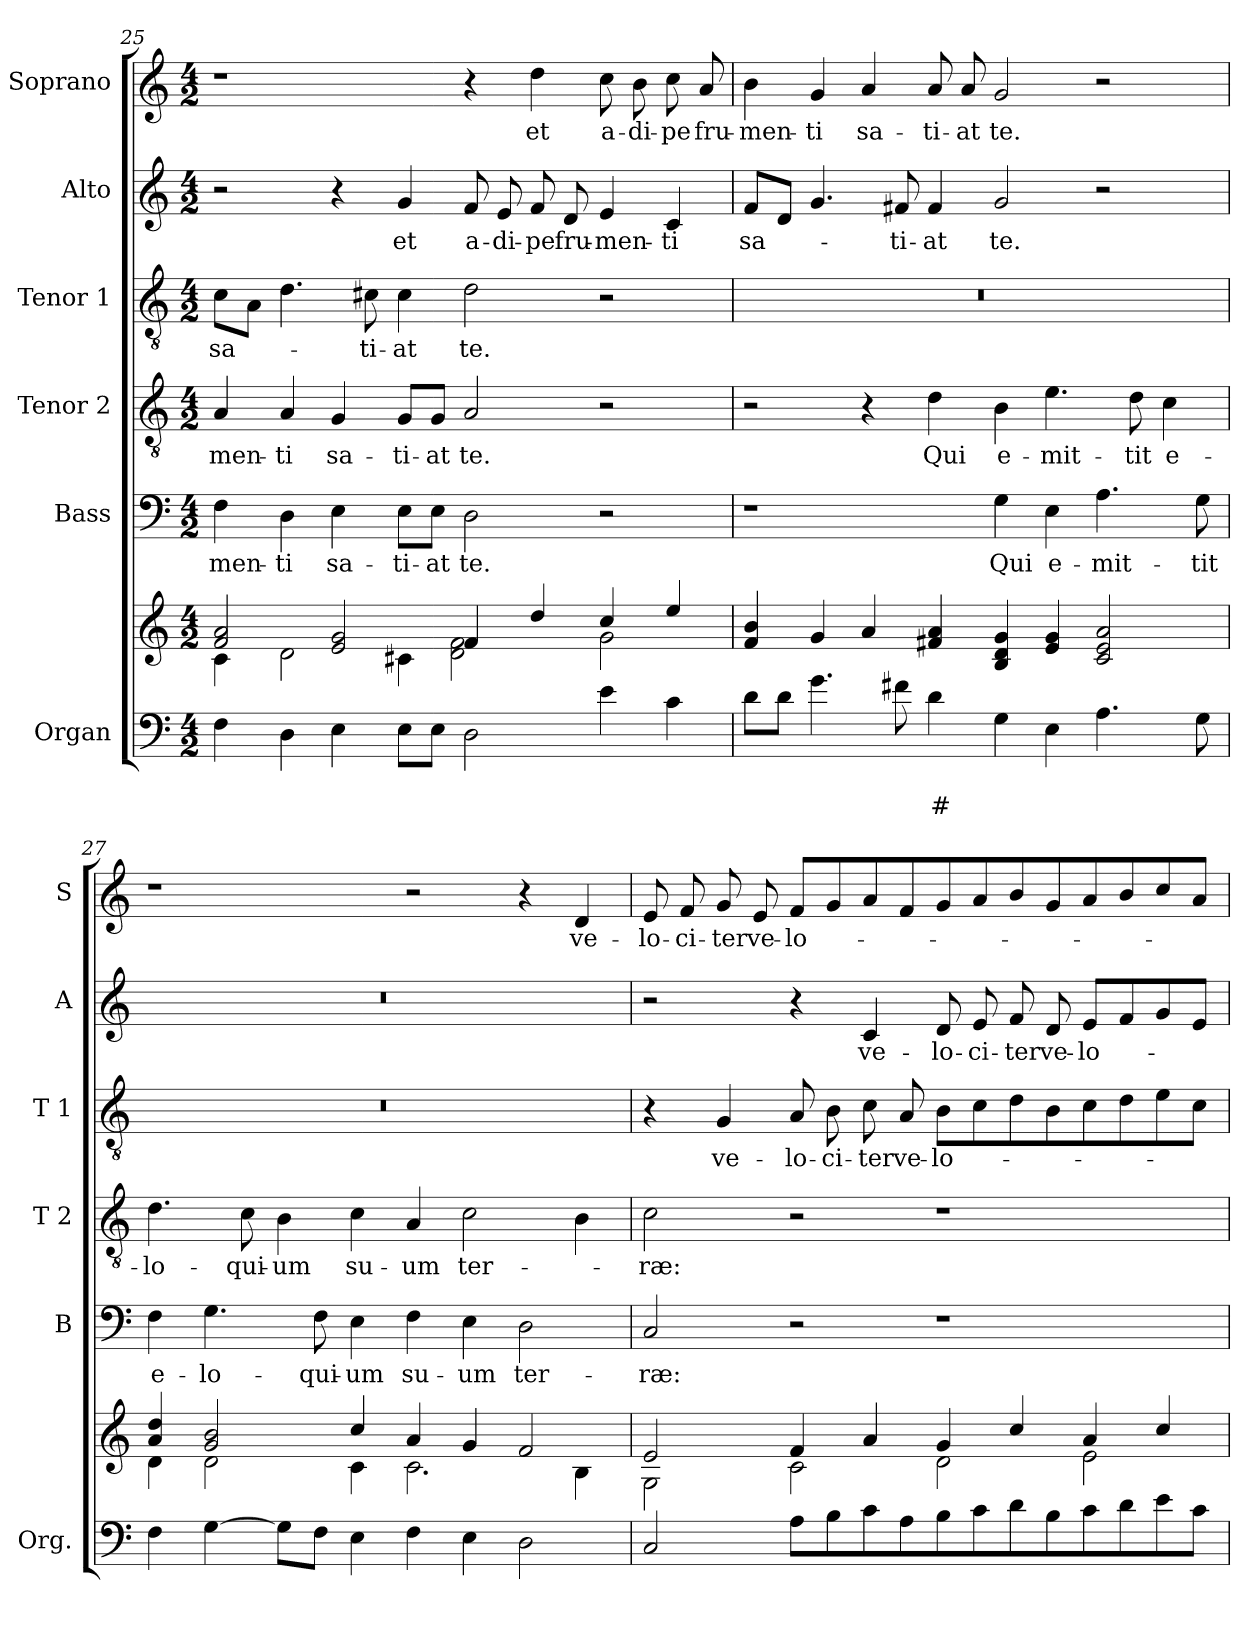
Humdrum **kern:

**kern	**text	**text	**kern	**kern	**text	**kern	**text	**kern	**text	**kern	**text	**kern	**text
*part6	*part6	*part6	*part6	*part5	*part5	*part4	*part4	*part3	*part3	*part2	*part2	*part1	*part1
*staff7	*staff7	*staff7	*staff6	*staff5	*staff5	*staff4	*staff4	*staff3	*staff3	*staff2	*staff2	*staff1	*staff1
*I"Organ	*	*	*	*I"Bass	*	*I"Tenor 2	*	*I"Tenor 1	*	*I"Alto	*	*I"Soprano	*
*I'Org.	*	*	*	*I'B	*	*I'T 2	*	*I'T 1	*	*I'A	*	*I'S	*
*clefF4	*	*	*clefG2	*clefF4	*	*clefGv2	*	*clefGv2	*	*clefG2	*	*clefG2	*
*k[]	*	*	*k[]	*k[]	*	*k[]	*	*k[]	*	*k[]	*	*k[]	*
*C:	*	*	*C:	*C:	*	*C:	*	*C:	*	*C:	*	*C:	*
*M4/2	*	*	*M4/2	*M4/2	*	*M4/2	*	*M4/2	*	*M4/2	*	*M4/2	*
=25	=25	=25	=25	=25	=25	=25	=25	=25	=25	=25	=25	=25	=25
*	*	*	*^	*	*	*	*	*	*	*	*	*	*
!	!	!	!	!	!	!LO:LY:b	!	!LO:LY:b	!	!LO:LY:b	!	!	!	!
4F\	.	.	2f!/ 2a!/	4c!\	4F\	-men-	4A/	-men-	8c\L	sa-	2r	.	1r	.
.	.	.	.	.	.	.	.	.	8A\J	.	.	.	.	.
!	!	!	!	!	!	!LO:LY:b	!	!LO:LY:b	!	!	!	!	!	!
4D\	.	.	.	2d!\	4D\	-ti	4A/	-ti	4.d\	.	.	.	.	.
!	!	!	!	!	!	!LO:LY:b	!	!LO:LY:b	!	!	!	!	!	!
4E\	.	.	2e!/ 2g!/	.	4E\	sa-	4G/	sa-	.	.	4r	.	.	.
!	!	!	!	!	!	!	!	!	!	!LO:LY:b	!	!	!	!
.	.	.	.	.	.	.	.	.	8c#X\	-ti-	.	.	.	.
!	!	!	!	!	!	!LO:LY:b	!	!LO:LY:b	!	!LO:LY:b	!	!LO:LY:b	!	!
8E\L	.	.	.	4c#X!\	8E\L	-ti-	8G/L	-ti-	4c#\	-at	4g/	et	.	.
!	!	!	!	!	!	!LO:LY:b	!	!LO:LY:b	!	!	!	!	!	!
8E\J	.	.	.	.	8E\J	-at	8G/J	-at	.	.	.	.	.	.
!	!	!	!	!	!	!LO:LY:b	!	!LO:LY:b	!	!LO:LY:b	!	!LO:LY:b	!	!
2D\	.	.	4f!/	2d!\ 2f!\	2D\	te.	2A/	te.	2d\	te.	8f/	a-	4r	.
!	!	!	!	!	!	!	!	!	!	!	!	!LO:LY:b	!	!
.	.	.	.	.	.	.	.	.	.	.	8e/	-di-	.	.
!	!	!	!	!	!	!	!	!	!	!	!	!LO:LY:b	!	!LO:LY:b
.	.	.	4dd!/	.	.	.	.	.	.	.	8f/	-pe	4dd\	et
!	!	!	!	!	!	!	!	!	!	!	!	!LO:LY:b	!	!
.	.	.	.	.	.	.	.	.	.	.	8d/	fru-	.	.
!	!	!	!	!	!	!	!	!	!	!	!	!LO:LY:b	!	!LO:LY:b
4e\	.	.	4cc!/	2g!\	2r	.	2r	.	2r	.	4e/	-men-	8cc\	a-
!	!	!	!	!	!	!	!	!	!	!	!	!	!	!LO:LY:b
.	.	.	.	.	.	.	.	.	.	.	.	.	8b\	-di-
!	!	!	!	!	!	!	!	!	!	!	!	!LO:LY:b	!	!LO:LY:b
4c\	.	.	4ee!/	.	.	.	.	.	.	.	4c/	-ti	8cc\	-pe
!	!	!	!	!	!	!	!	!	!	!	!	!	!	!LO:LY:b
.	.	.	.	.	.	.	.	.	.	.	.	.	8a/	fru-
*	*	*	*v	*v	*	*	*	*	*	*	*	*	*	*
!!LO:PB:g=z
=26	=26	=26	=26	=26	=26	=26	=26	=26	=26	=26	=26	=26	=26
!	!	!	!	!	!	!	!	!	!	!	!LO:LY:b	!	!LO:LY:b
8d\L	.	.	4f!/ 4b!/	1r	.	2r	.	0r	.	8f/L	sa-	4b\	-men-
8d\J	.	.	.	.	.	.	.	.	.	8d/J	.	.	.
!	!	!	!	!	!	!	!	!	!	!	!	!	!LO:LY:b
4.g\	.	.	4g!/	.	.	.	.	.	.	4.g/	.	4g/	-ti
!	!	!	!	!	!	!	!	!	!	!	!	!	!LO:LY:b
.	.	.	4a!/	.	.	4r	.	.	.	.	.	4a/	sa-
!	!	!	!	!	!	!	!	!	!	!	!LO:LY:b	!	!
8f#X\	.	.	.	.	.	.	.	.	.	8f#X/	-ti-	.	.
!	!	!LO:LY:b	!	!	!	!	!LO:LY:b	!	!	!	!LO:LY:b	!	!LO:LY:b
4d\	.	#	4f#X!/ 4a!/	.	.	4d\	Qui	.	.	4f#/	-at	8a/	-ti-
!	!	!	!	!	!	!	!	!	!	!	!	!	!LO:LY:b
.	.	.	.	.	.	.	.	.	.	.	.	8a/	-at
!	!	!	!	!	!LO:LY:b	!	!LO:LY:b	!	!	!	!LO:LY:b	!	!LO:LY:b
4G\	.	.	4B!/ 4d!/ 4g!/	4G\	Qui	4B\	e-	.	.	2g/	te.	2g/	te.
!	!	!	!	!	!LO:LY:b	!	!LO:LY:b	!	!	!	!	!	!
4E\	.	.	4e!/ 4g!/	4E\	e-	4.e\	-mit-	.	.	.	.	.	.
!	!	!	!	!	!LO:LY:b	!	!	!	!	!	!	!	!
4.A\	.	.	2c!/ 2e!/ 2a!/	4.A\	-mit-	.	.	.	.	2r	.	2r	.
!	!	!	!	!	!	!	!LO:LY:b	!	!	!	!	!	!
.	.	.	.	.	.	8d\	-tit	.	.	.	.	.	.
!	!	!	!	!	!	!	!LO:LY:b	!	!	!	!	!	!
.	.	.	.	.	.	4c\	e-	.	.	.	.	.	.
!	!	!	!	!	!LO:LY:b	!	!	!	!	!	!	!	!
8G\	.	.	.	8G\	-tit	.	.	.	.	.	.	.	.
=27	=27	=27	=27	=27	=27	=27	=27	=27	=27	=27	=27	=27	=27
*	*	*	*^	*	*	*	*	*	*	*	*	*	*
!	!	!	!	!	!	!LO:LY:b	!	!LO:LY:b	!	!	!	!	!	!
4F\	.	.	4a!/ 4dd!/	4d!\	4F\	e-	4.d\	-lo-	0r	.	0r	.	1r	.
!	!	!	!	!	!	!LO:LY:b	!	!	!	!	!	!	!	!
[4G\	.	.	2g!/ 2b!/	2d!\	4.G\	-lo-	.	.	.	.	.	.	.	.
!	!	!	!	!	!	!	!	!LO:LY:b	!	!	!	!	!	!
.	.	.	.	.	.	.	8c\	-qui-	.	.	.	.	.	.
!	!	!	!	!	!	!	!	!LO:LY:b	!	!	!	!	!	!
8G\L]	.	.	.	.	.	.	4B\	-um	.	.	.	.	.	.
!	!	!	!	!	!	!LO:LY:b	!	!	!	!	!	!	!	!
8F\J	.	.	.	.	8F\	-qui-	.	.	.	.	.	.	.	.
!	!	!	!	!	!	!LO:LY:b	!	!LO:LY:b	!	!	!	!	!	!
4E\	.	.	4cc!/	4c!\	4E\	-um	4c\	su-	.	.	.	.	.	.
!	!	!	!	!	!	!LO:LY:b	!	!LO:LY:b	!	!	!	!	!	!
4F\	.	.	4a!/	2.c!\	4F\	su-	4A/	-um	.	.	.	.	2r	.
!	!	!	!	!	!	!LO:LY:b	!	!LO:LY:b	!	!	!	!	!	!
4E\	.	.	4g!/	.	4E\	-um	2c\	ter-	.	.	.	.	.	.
!	!	!	!	!	!	!LO:LY:b	!	!	!	!	!	!	!	!
2D\	.	.	2f!/	.	2D\	ter-	.	.	.	.	.	.	4r	.
!	!	!	!	!	!	!	!	!	!	!	!	!	!	!LO:LY:b
.	.	.	.	4B!\	.	.	4B\	.	.	.	.	.	4d/	ve-
!!LO:LB:g=z
=28	=28	=28	=28	=28	=28	=28	=28	=28	=28	=28	=28	=28	=28	=28
!	!	!	!	!	!	!LO:LY:b	!	!LO:LY:b	!	!	!	!	!	!LO:LY:b
2C/	.	.	2e!/	2G!\	2C/	-ræ:	2c\	-ræ:	4r	.	2r	.	8e/	-lo-
!	!	!	!	!	!	!	!	!	!	!	!	!	!	!LO:LY:b
.	.	.	.	.	.	.	.	.	.	.	.	.	8f/	-ci-
!	!	!	!	!	!	!	!	!	!	!LO:LY:b	!	!	!	!LO:LY:b
.	.	.	.	.	.	.	.	.	4G/	ve-	.	.	8g/	-ter
!	!	!	!	!	!	!	!	!	!	!	!	!	!	!LO:LY:b
.	.	.	.	.	.	.	.	.	.	.	.	.	8e/	ve-
!	!	!	!	!	!	!	!	!	!	!LO:LY:b	!	!	!	!LO:LY:b
8A\L	.	.	4f!/	2c!\	2r	.	2r	.	8A/	-lo-	4r	.	8f/L	-lo-
!	!	!	!	!	!	!	!	!	!	!LO:LY:b	!	!	!	!
8B\	.	.	.	.	.	.	.	.	8B\	-ci-	.	.	8g/	.
!	!	!	!	!	!	!	!	!	!	!LO:LY:b	!	!LO:LY:b	!	!
8c\	.	.	4a!/	.	.	.	.	.	8c\	-ter	4c/	ve-	8a/	.
!	!	!	!	!	!	!	!	!	!	!LO:LY:b	!	!	!	!
8A\	.	.	.	.	.	.	.	.	8A/	ve-	.	.	8f/	.
!	!	!	!	!	!	!	!	!	!	!LO:LY:b	!	!LO:LY:b	!	!
8B\	.	.	4g!/	2d!\	1r	.	1r	.	8B\L	-lo-	8d/	-lo-	8g/	.
!	!	!	!	!	!	!	!	!	!	!	!	!LO:LY:b	!	!
8c\	.	.	.	.	.	.	.	.	8c\	.	8e/	-ci-	8a/	.
!	!	!	!	!	!	!	!	!	!	!	!	!LO:LY:b	!	!
8d\	.	.	4cc!/	.	.	.	.	.	8d\	.	8f/	-ter	8b/	.
!	!	!	!	!	!	!	!	!	!	!	!	!LO:LY:b	!	!
8B\	.	.	.	.	.	.	.	.	8B\	.	8d/	ve-	8g/	.
!	!	!	!	!	!	!	!	!	!	!	!	!LO:LY:b	!	!
8c\	.	.	4a!/	2e!\	.	.	.	.	8c\	.	8e/L	-lo-	8a/	.
8d\	.	.	.	.	.	.	.	.	8d\	.	8f/	.	8b/	.
8e\	.	.	4cc!/	.	.	.	.	.	8e\	.	8g/	.	8cc/	.
8c\J	.	.	.	.	.	.	.	.	8c\J	.	8e/J	.	8a/J	.
*	*	*	*v	*v	*	*	*	*	*	*	*	*	*	*
=	=	=	=	=	=	=	=	=	=	=	=	=	=
*-	*-	*-	*-	*-	*-	*-	*-	*-	*-	*-	*-	*-	*-
